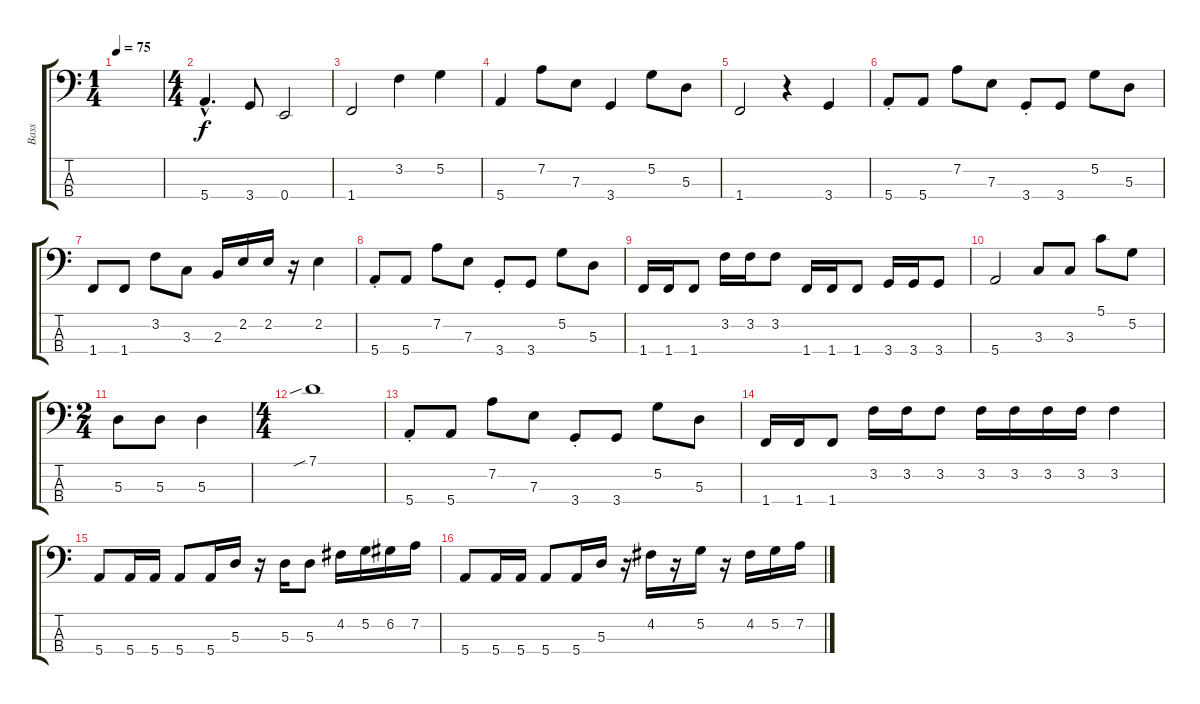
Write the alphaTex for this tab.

\track ("Bass" "Bass") {instrument electricbassfinger}
\staff {score tabs}
\tuning (G2 D2 A1 E1) {hide}
\ts (1 4)
\tempo 75
\clef f4
\ks c
|
\ts (4 4)
5.4{hac}.4{d} 3.4.8 0.4.2 |
1.4.2 3.2.4 5.2.4 |
5.4.4 7.2.8 7.3.8 3.4.4 5.2.8 5.3.8 |
1.4.2 r.4 3.4.4 |
5.4{st}.8 5.4.8 7.2.8 7.3.8 3.4{st}.8 3.4.8 5.2.8 5.3.8 |
1.4.8 1.4.8 3.2.8 3.3.8 2.3.16 2.2.16 2.2.16 r.16 2.2.4 |
5.4{st}.8 5.4.8 7.2.8 7.3.8 3.4{st}.8 3.4.8 5.2.8 5.3.8 |
1.4.16 1.4.16 1.4.8 3.2.16 3.2.16 3.2.8 1.4.16 1.4.16 1.4.8 3.4.16 3.4.16 3.4.8 |
5.4.2 3.3.8 3.3.8 5.1.8 5.2.8 |
\ts (2 4)
5.3.8 5.3.8 5.3.4 |
\ts (4 4)
7.1{sib}.1 |
5.4{st}.8 5.4.8 7.2.8 7.3.8 3.4{st}.8 3.4.8 5.2.8 5.3.8 |
1.4.16 1.4.16 1.4.8 3.2.16{volume 16} 3.2.16 3.2.8 3.2.16 3.2.16 3.2.16 3.2.16 3.2.4 |
5.4.8 5.4.16 5.4.16 5.4.8 5.4.16 5.3.16 r.16 5.3.16 5.3.8 4.2.16 5.2.16 6.2.16 7.2.16 |
5.4.8 5.4.16 5.4.16 5.4.8 5.4.16 5.3.16 r.16 4.2.16 r.16 5.2.16 r.16 4.2.16 5.2.16 7.2.16
